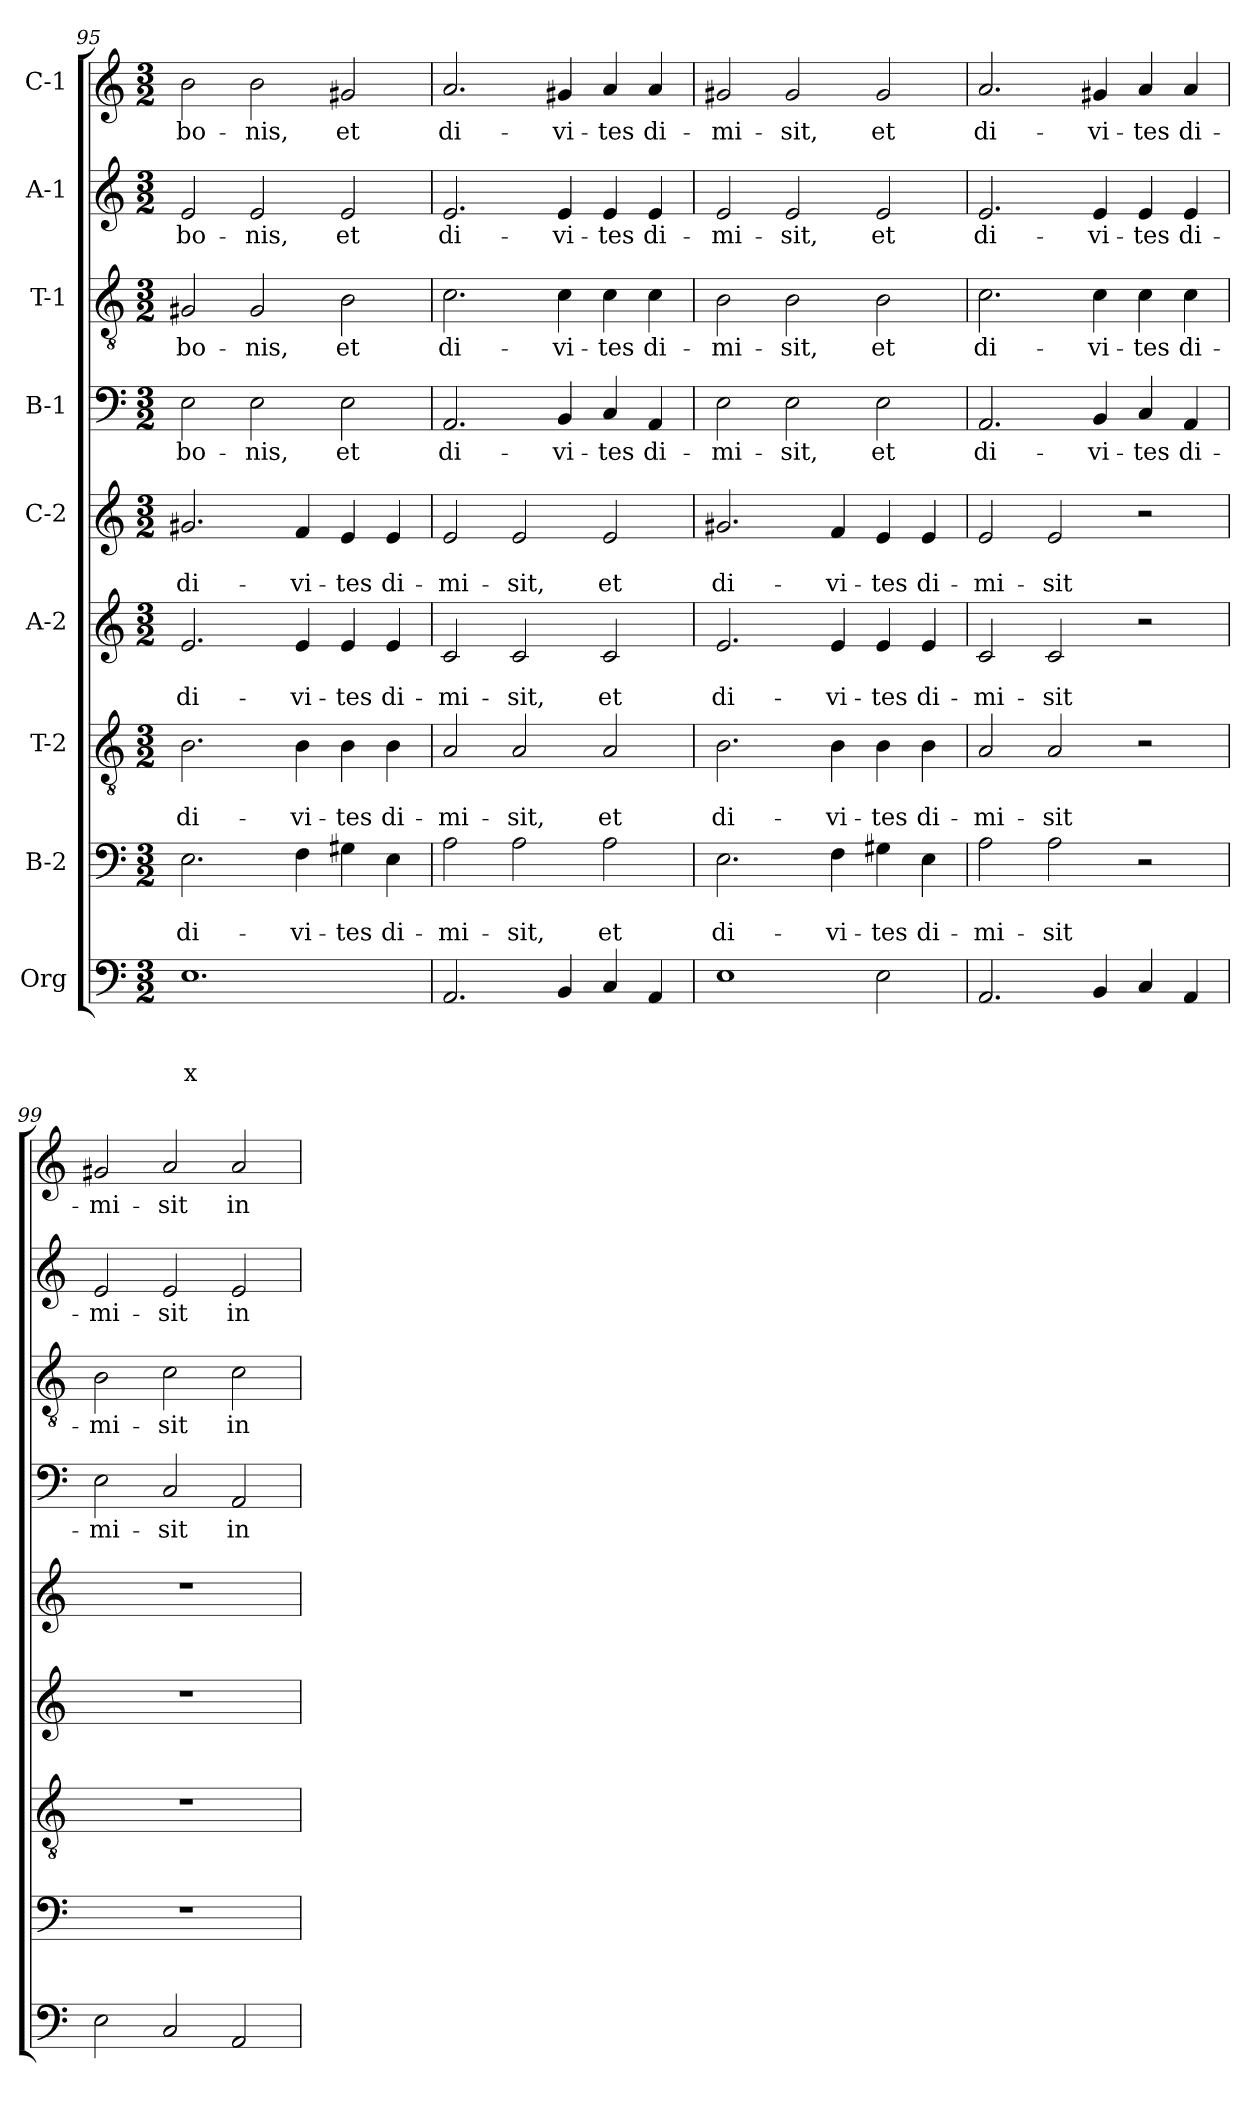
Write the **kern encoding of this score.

**kern	**text	**text	**text	**kern	**text	**text	**kern	**text	**text	**kern	**text	**text	**kern	**text	**text	**kern	**text	**kern	**text	**kern	**text	**kern	**text
*part9	*part9	*part9	*part9	*part8	*part8	*part8	*part7	*part7	*part7	*part6	*part6	*part6	*part5	*part5	*part5	*part4	*part4	*part3	*part3	*part2	*part2	*part1	*part1
*staff9	*staff9	*staff9	*staff9	*staff8	*staff8	*staff8	*staff7	*staff7	*staff7	*staff6	*staff6	*staff6	*staff5	*staff5	*staff5	*staff4	*staff4	*staff3	*staff3	*staff2	*staff2	*staff1	*staff1
*I"Org	*	*	*	*I"B-2	*	*	*I"T-2	*	*	*I"A-2	*	*	*I"C-2	*	*	*I"B-1	*	*I"T-1	*	*I"A-1	*	*I"C-1	*
*clefF4	*	*	*	*clefF4	*	*	*clefGv2	*	*	*clefG2	*	*	*clefG2	*	*	*clefF4	*	*clefGv2	*	*clefG2	*	*clefG2	*
*k[]	*	*	*	*k[]	*	*	*k[]	*	*	*k[]	*	*	*k[]	*	*	*k[]	*	*k[]	*	*k[]	*	*k[]	*
*C:	*	*	*	*C:	*	*	*C:	*	*	*C:	*	*	*C:	*	*	*C:	*	*C:	*	*C:	*	*C:	*
*M3/2	*	*	*	*M3/2	*	*	*M3/2	*	*	*M3/2	*	*	*M3/2	*	*	*M3/2	*	*M3/2	*	*M3/2	*	*M3/2	*
=95	=95	=95	=95	=95	=95	=95	=95	=95	=95	=95	=95	=95	=95	=95	=95	=95	=95	=95	=95	=95	=95	=95	=95
!	!	!	!LO:LY:b	!	!	!LO:LY:b	!	!	!LO:LY:b	!	!	!LO:LY:b	!	!	!LO:LY:b	!	!LO:LY:b	!	!LO:LY:b	!	!LO:LY:b	!	!LO:LY:b
1.E	.	.	x	2.E\	.	di-	2.B\	.	di-	2.e/	.	di-	2.g#X/	.	di-	2E\	bo-	2G#X/	bo-	2e/	bo-	2b\	bo-
!	!	!	!	!	!	!	!	!	!	!	!	!	!	!	!	!	!LO:LY:b	!	!LO:LY:b	!	!LO:LY:b	!	!LO:LY:b
.	.	.	.	.	.	.	.	.	.	.	.	.	.	.	.	2E\	-nis,	2G#/	-nis,	2e/	-nis,	2b\	-nis,
!	!	!	!	!	!	!LO:LY:b	!	!	!LO:LY:b	!	!	!LO:LY:b	!	!	!LO:LY:b	!	!	!	!	!	!	!	!
.	.	.	.	4F\	.	-vi-	4B\	.	-vi-	4e/	.	-vi-	4f/	.	-vi-	.	.	.	.	.	.	.	.
!	!	!	!	!	!	!LO:LY:b	!	!	!LO:LY:b	!	!	!LO:LY:b	!	!	!LO:LY:b	!	!LO:LY:b	!	!LO:LY:b	!	!LO:LY:b	!	!LO:LY:b
.	.	.	.	4G#X\	.	-tes	4B\	.	-tes	4e/	.	-tes	4e/	.	-tes	2E\	et	2B\	et	2e/	et	2g#X/	et
!	!	!	!	!	!	!LO:LY:b	!	!	!LO:LY:b	!	!	!LO:LY:b	!	!	!LO:LY:b	!	!	!	!	!	!	!	!
.	.	.	.	4E\	.	di-	4B\	.	di-	4e/	.	di-	4e/	.	di-	.	.	.	.	.	.	.	.
=96	=96	=96	=96	=96	=96	=96	=96	=96	=96	=96	=96	=96	=96	=96	=96	=96	=96	=96	=96	=96	=96	=96	=96
!	!	!	!	!	!	!LO:LY:b	!	!	!LO:LY:b	!	!	!LO:LY:b	!	!	!LO:LY:b	!	!LO:LY:b	!	!LO:LY:b	!	!LO:LY:b	!	!LO:LY:b
2.AA/	.	.	.	2A\	.	-mi-	2A/	.	-mi-	2c/	.	-mi-	2e/	.	-mi-	2.AA/	di-	2.c\	di-	2.e/	di-	2.a/	di-
!	!	!	!	!	!	!LO:LY:b	!	!	!LO:LY:b	!	!	!LO:LY:b	!	!	!LO:LY:b	!	!	!	!	!	!	!	!
.	.	.	.	2A\	.	-sit,	2A/	.	-sit,	2c/	.	-sit,	2e/	.	-sit,	.	.	.	.	.	.	.	.
!	!	!	!	!	!	!	!	!	!	!	!	!	!	!	!	!	!LO:LY:b	!	!LO:LY:b	!	!LO:LY:b	!	!LO:LY:b
4BB/	.	.	.	.	.	.	.	.	.	.	.	.	.	.	.	4BB/	-vi-	4c\	-vi-	4e/	-vi-	4g#X/	-vi-
!	!	!	!	!	!	!LO:LY:b	!	!	!LO:LY:b	!	!	!LO:LY:b	!	!	!LO:LY:b	!	!LO:LY:b	!	!LO:LY:b	!	!LO:LY:b	!	!LO:LY:b
4C/	.	.	.	2A\	.	et	2A/	.	et	2c/	.	et	2e/	.	et	4C/	-tes	4c\	-tes	4e/	-tes	4a/	-tes
!	!	!	!	!	!	!	!	!	!	!	!	!	!	!	!	!	!LO:LY:b	!	!LO:LY:b	!	!LO:LY:b	!	!LO:LY:b
4AA/	.	.	.	.	.	.	.	.	.	.	.	.	.	.	.	4AA/	di-	4c\	di-	4e/	di-	4a/	di-
=97	=97	=97	=97	=97	=97	=97	=97	=97	=97	=97	=97	=97	=97	=97	=97	=97	=97	=97	=97	=97	=97	=97	=97
!	!	!	!	!	!	!LO:LY:b	!	!	!LO:LY:b	!	!	!LO:LY:b	!	!	!LO:LY:b	!	!LO:LY:b	!	!LO:LY:b	!	!LO:LY:b	!	!LO:LY:b
1E	.	.	.	2.E\	.	di-	2.B\	.	di-	2.e/	.	di-	2.g#X/	.	di-	2E\	-mi-	2B\	-mi-	2e/	-mi-	2g#X/	-mi-
!	!	!	!	!	!	!	!	!	!	!	!	!	!	!	!	!	!LO:LY:b	!	!LO:LY:b	!	!LO:LY:b	!	!LO:LY:b
.	.	.	.	.	.	.	.	.	.	.	.	.	.	.	.	2E\	-sit,	2B\	-sit,	2e/	-sit,	2g#/	-sit,
!	!	!	!	!	!	!LO:LY:b	!	!	!LO:LY:b	!	!	!LO:LY:b	!	!	!LO:LY:b	!	!	!	!	!	!	!	!
.	.	.	.	4F\	.	-vi-	4B\	.	-vi-	4e/	.	-vi-	4f/	.	-vi-	.	.	.	.	.	.	.	.
!	!	!	!	!	!	!LO:LY:b	!	!	!LO:LY:b	!	!	!LO:LY:b	!	!	!LO:LY:b	!	!LO:LY:b	!	!LO:LY:b	!	!LO:LY:b	!	!LO:LY:b
2E\	.	.	.	4G#X\	.	-tes	4B\	.	-tes	4e/	.	-tes	4e/	.	-tes	2E\	et	2B\	et	2e/	et	2g#/	et
!	!	!	!	!	!	!LO:LY:b	!	!	!LO:LY:b	!	!	!LO:LY:b	!	!	!LO:LY:b	!	!	!	!	!	!	!	!
.	.	.	.	4E\	.	di-	4B\	.	di-	4e/	.	di-	4e/	.	di-	.	.	.	.	.	.	.	.
!!LO:PB:g=z
=98	=98	=98	=98	=98	=98	=98	=98	=98	=98	=98	=98	=98	=98	=98	=98	=98	=98	=98	=98	=98	=98	=98	=98
!	!	!	!	!	!	!LO:LY:b	!	!	!LO:LY:b	!	!	!LO:LY:b	!	!	!LO:LY:b	!	!LO:LY:b	!	!LO:LY:b	!	!LO:LY:b	!	!LO:LY:b
2.AA/	.	.	.	2A\	.	-mi-	2A/	.	-mi-	2c/	.	-mi-	2e/	.	-mi-	2.AA/	di-	2.c\	di-	2.e/	di-	2.a/	di-
!	!	!	!	!	!	!LO:LY:b	!	!	!LO:LY:b	!	!	!LO:LY:b	!	!	!LO:LY:b	!	!	!	!	!	!	!	!
.	.	.	.	2A\	.	-sit	2A/	.	-sit	2c/	.	-sit	2e/	.	-sit	.	.	.	.	.	.	.	.
!	!	!	!	!	!	!	!	!	!	!	!	!	!	!	!	!	!LO:LY:b	!	!LO:LY:b	!	!LO:LY:b	!	!LO:LY:b
4BB/	.	.	.	.	.	.	.	.	.	.	.	.	.	.	.	4BB/	-vi-	4c\	-vi-	4e/	-vi-	4g#X/	-vi-
!	!	!	!	!	!	!	!	!	!	!	!	!	!	!	!	!	!LO:LY:b	!	!LO:LY:b	!	!LO:LY:b	!	!LO:LY:b
4C/	.	.	.	2r	.	.	2r	.	.	2r	.	.	2r	.	.	4C/	-tes	4c\	-tes	4e/	-tes	4a/	-tes
!	!	!	!	!	!	!	!	!	!	!	!	!	!	!	!	!	!LO:LY:b	!	!LO:LY:b	!	!LO:LY:b	!	!LO:LY:b
4AA/	.	.	.	.	.	.	.	.	.	.	.	.	.	.	.	4AA/	di-	4c\	di-	4e/	di-	4a/	di-
=99	=99	=99	=99	=99	=99	=99	=99	=99	=99	=99	=99	=99	=99	=99	=99	=99	=99	=99	=99	=99	=99	=99	=99
!	!	!	!	!	!	!	!	!	!	!	!	!	!	!	!	!	!LO:LY:b	!	!LO:LY:b	!	!LO:LY:b	!	!LO:LY:b
2E\	.	.	.	1.r	.	.	1.r	.	.	1.r	.	.	1.r	.	.	2E\	-mi-	2B\	-mi-	2e/	-mi-	2g#X/	-mi-
!	!	!	!	!	!	!	!	!	!	!	!	!	!	!	!	!	!LO:LY:b	!	!LO:LY:b	!	!LO:LY:b	!	!LO:LY:b
2C/	.	.	.	.	.	.	.	.	.	.	.	.	.	.	.	2C/	-sit	2c\	-sit	2e/	-sit	2a/	-sit
!	!	!	!	!	!	!	!	!	!	!	!	!	!	!	!	!	!LO:LY:b	!	!LO:LY:b	!	!LO:LY:b	!	!LO:LY:b
2AA/	.	.	.	.	.	.	.	.	.	.	.	.	.	.	.	2AA/	in-	2c\	in-	2e/	in-	2a/	in-
=	=	=	=	=	=	=	=	=	=	=	=	=	=	=	=	=	=	=	=	=	=	=	=
*-	*-	*-	*-	*-	*-	*-	*-	*-	*-	*-	*-	*-	*-	*-	*-	*-	*-	*-	*-	*-	*-	*-	*-
